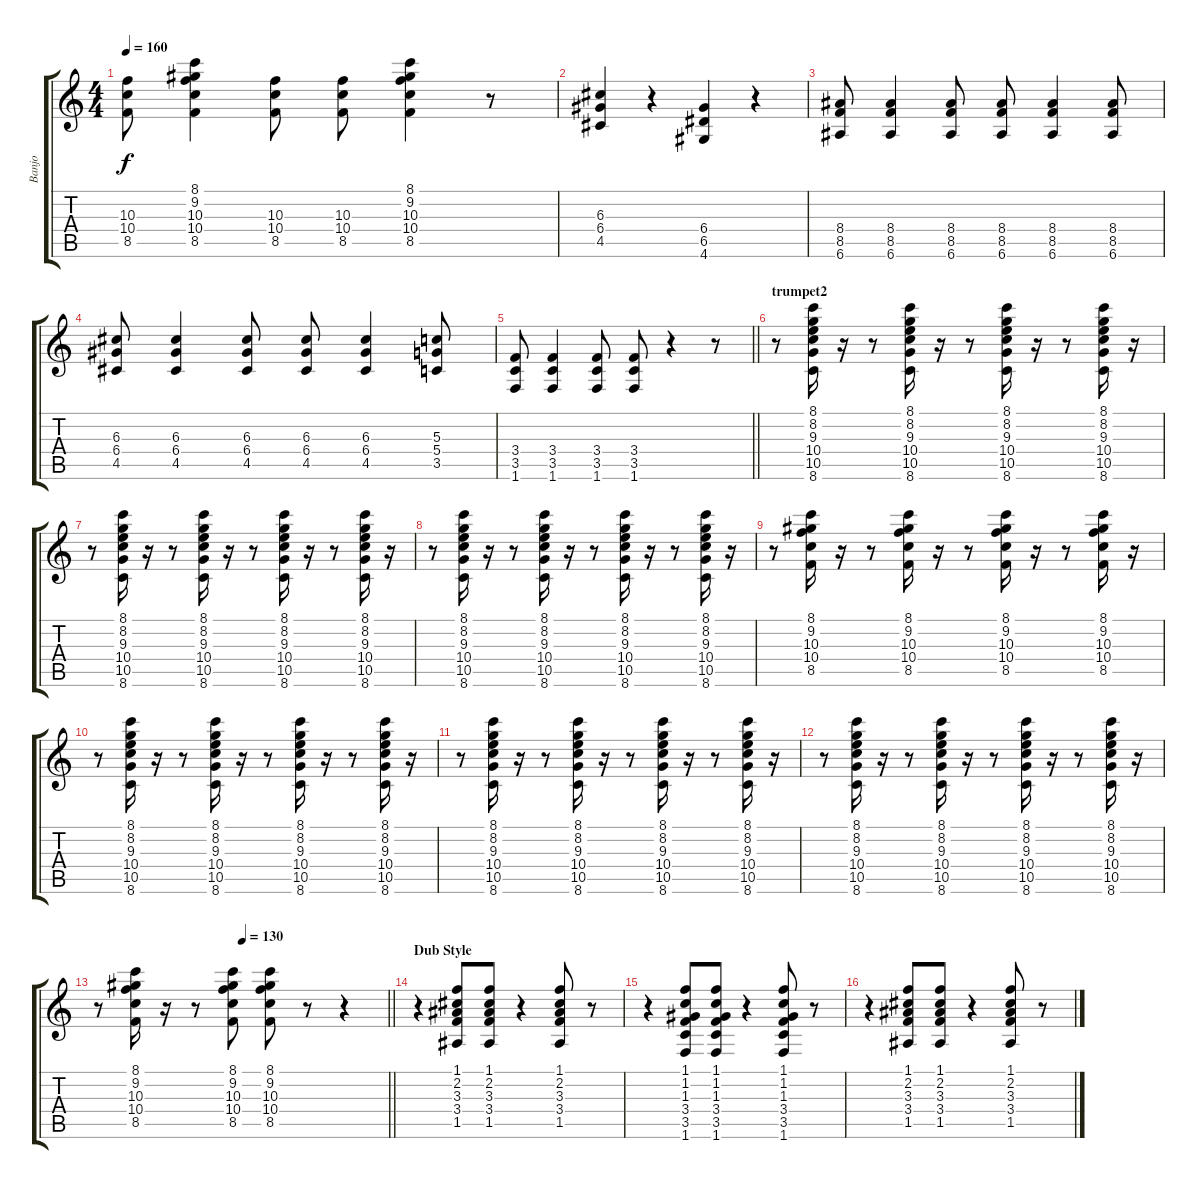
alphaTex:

\track ("Banjo" "Banjo") {instrument acousticguitarsteel}
\staff {score tabs}
\tuning (E4 B3 G3 D3 A2 E2) {hide}
\ts (4 4)
\tempo 160
\clef g2
\ks c
(10.3 10.4 8.5).8{dy f} (8.1 9.2 10.3 10.4 8.5).4 (10.3 10.4 8.5).8 (10.3 10.4 8.5).8 (8.1 9.2 10.3 10.4 8.5).4 r.8 |
(6.3 6.4 4.5).4 r.4 (6.4 6.5 4.6).4 r.4 |
(8.4 8.5 6.6).8 (8.4 8.5 6.6).4 (8.4 8.5 6.6).8 (8.4 8.5 6.6).8 (8.4 8.5 6.6).4 (8.4 8.5 6.6).8 |
(6.3 6.4 4.5).8 (6.3 6.4 4.5).4 (6.3 6.4 4.5).8 (6.3 6.4 4.5).8 (6.3 6.4 4.5).4 (5.3 5.4 3.5).8 |
\barLineRight lightlight
(3.4 3.5 1.6).8 (3.4 3.5 1.6).4 (3.4 3.5 1.6).8 (3.4 3.5 1.6).8 r.4 r.8 |
\section ("" "trumpet2")
r.8 (8.1 8.2 9.3 10.4 10.5 8.6).16 r.16 r.8 (8.1 8.2 9.3 10.4 10.5 8.6).16 r.16 r.8 (8.1 8.2 9.3 10.4 10.5 8.6).16 r.16 r.8 (8.1 8.2 9.3 10.4 10.5 8.6).16 r.16 |
r.8 (8.1 8.2 9.3 10.4 10.5 8.6).16 r.16 r.8 (8.1 8.2 9.3 10.4 10.5 8.6).16 r.16 r.8 (8.1 8.2 9.3 10.4 10.5 8.6).16 r.16 r.8 (8.1 8.2 9.3 10.4 10.5 8.6).16 r.16 |
r.8 (8.1 8.2 9.3 10.4 10.5 8.6).16 r.16 r.8 (8.1 8.2 9.3 10.4 10.5 8.6).16 r.16 r.8 (8.1 8.2 9.3 10.4 10.5 8.6).16 r.16 r.8 (8.1 8.2 9.3 10.4 10.5 8.6).16 r.16 |
r.8 (8.1 9.2 10.3 10.4 8.5).16 r.16 r.8 (8.1 9.2 10.3 10.4 8.5).16 r.16 r.8 (8.1 9.2 10.3 10.4 8.5).16 r.16 r.8 (8.1 9.2 10.3 10.4 8.5).16 r.16 |
r.8 (8.1 8.2 9.3 10.4 10.5 8.6).16 r.16 r.8 (8.1 8.2 9.3 10.4 10.5 8.6).16 r.16 r.8 (8.1 8.2 9.3 10.4 10.5 8.6).16 r.16 r.8 (8.1 8.2 9.3 10.4 10.5 8.6).16 r.16 |
r.8 (8.1 8.2 9.3 10.4 10.5 8.6).16 r.16 r.8 (8.1 8.2 9.3 10.4 10.5 8.6).16 r.16 r.8 (8.1 8.2 9.3 10.4 10.5 8.6).16 r.16 r.8 (8.1 8.2 9.3 10.4 10.5 8.6).16 r.16 |
r.8 (8.1 8.2 9.3 10.4 10.5 8.6).16 r.16 r.8 (8.1 8.2 9.3 10.4 10.5 8.6).16 r.16 r.8 (8.1 8.2 9.3 10.4 10.5 8.6).16 r.16 r.8 (8.1 8.2 9.3 10.4 10.5 8.6).16 r.16 |
\tempo (130 0.5)
\barLineRight lightlight
r.8 (8.1 9.2 10.3 10.4 8.5).16 r.16 r.8 (8.1 9.2 10.3 10.4 8.5).8 (8.1 9.2 10.3 10.4 8.5).8 r.8 r.4 |
\section ("" "Dub Style")
r.4 (1.1 2.2 3.3 3.4 1.5).8 (1.1 2.2 3.3 3.4 1.5).8 r.4 (1.1 2.2 3.3 3.4 1.5).8 r.8 |
r.4 (1.1 1.2 1.3 3.4 3.5 1.6).8 (1.1 1.2 1.3 3.4 3.5 1.6).8 r.4 (1.1 1.2 1.3 3.4 3.5 1.6).8 r.8 |
r.4 (1.1 2.2 3.3 3.4 1.5).8 (1.1 2.2 3.3 3.4 1.5).8 r.4 (1.1 2.2 3.3 3.4 1.5).8 r.8
